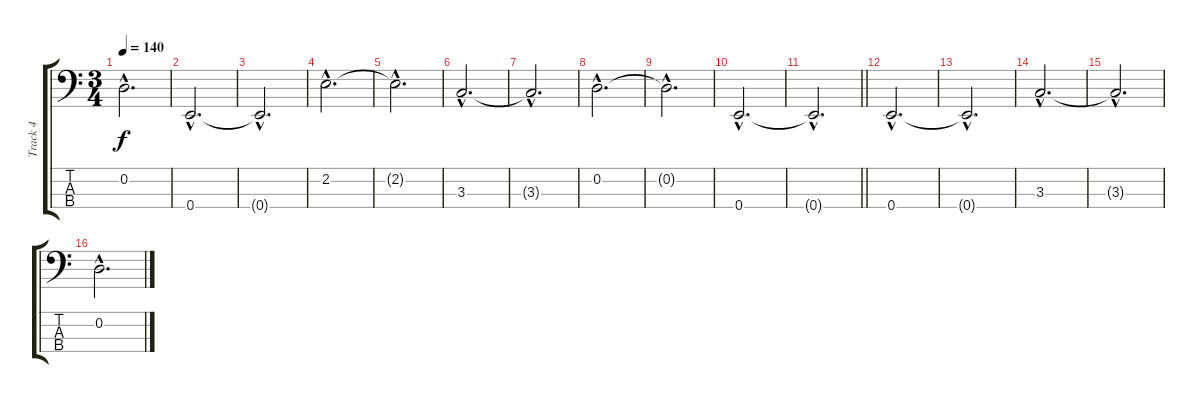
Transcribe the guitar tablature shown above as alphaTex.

\track ("Track 4" "Track 4") {instrument electricbasspick}
\staff {score tabs}
\tuning (G2 D2 A1 E1) {hide}
\ts (3 4)
\tempo 140
\clef f4
\ks c
0.2{hac t}.2{d dy f} |
0.4{hac}.2{d} |
0.4{hac t}.2{d} |
2.2{hac}.2{d} |
2.2{hac t}.2{d} |
3.3{hac}.2{d} |
3.3{hac t}.2{d} |
0.2{hac}.2{d} |
0.2{hac t}.2{d} |
0.4{hac}.2{d} |
\barLineRight lightlight
0.4{hac t}.2{d} |
0.4{hac}.2{d} |
0.4{hac t}.2{d} |
3.3{hac}.2{d} |
3.3{hac t}.2{d} |
0.2{hac}.2{d}
